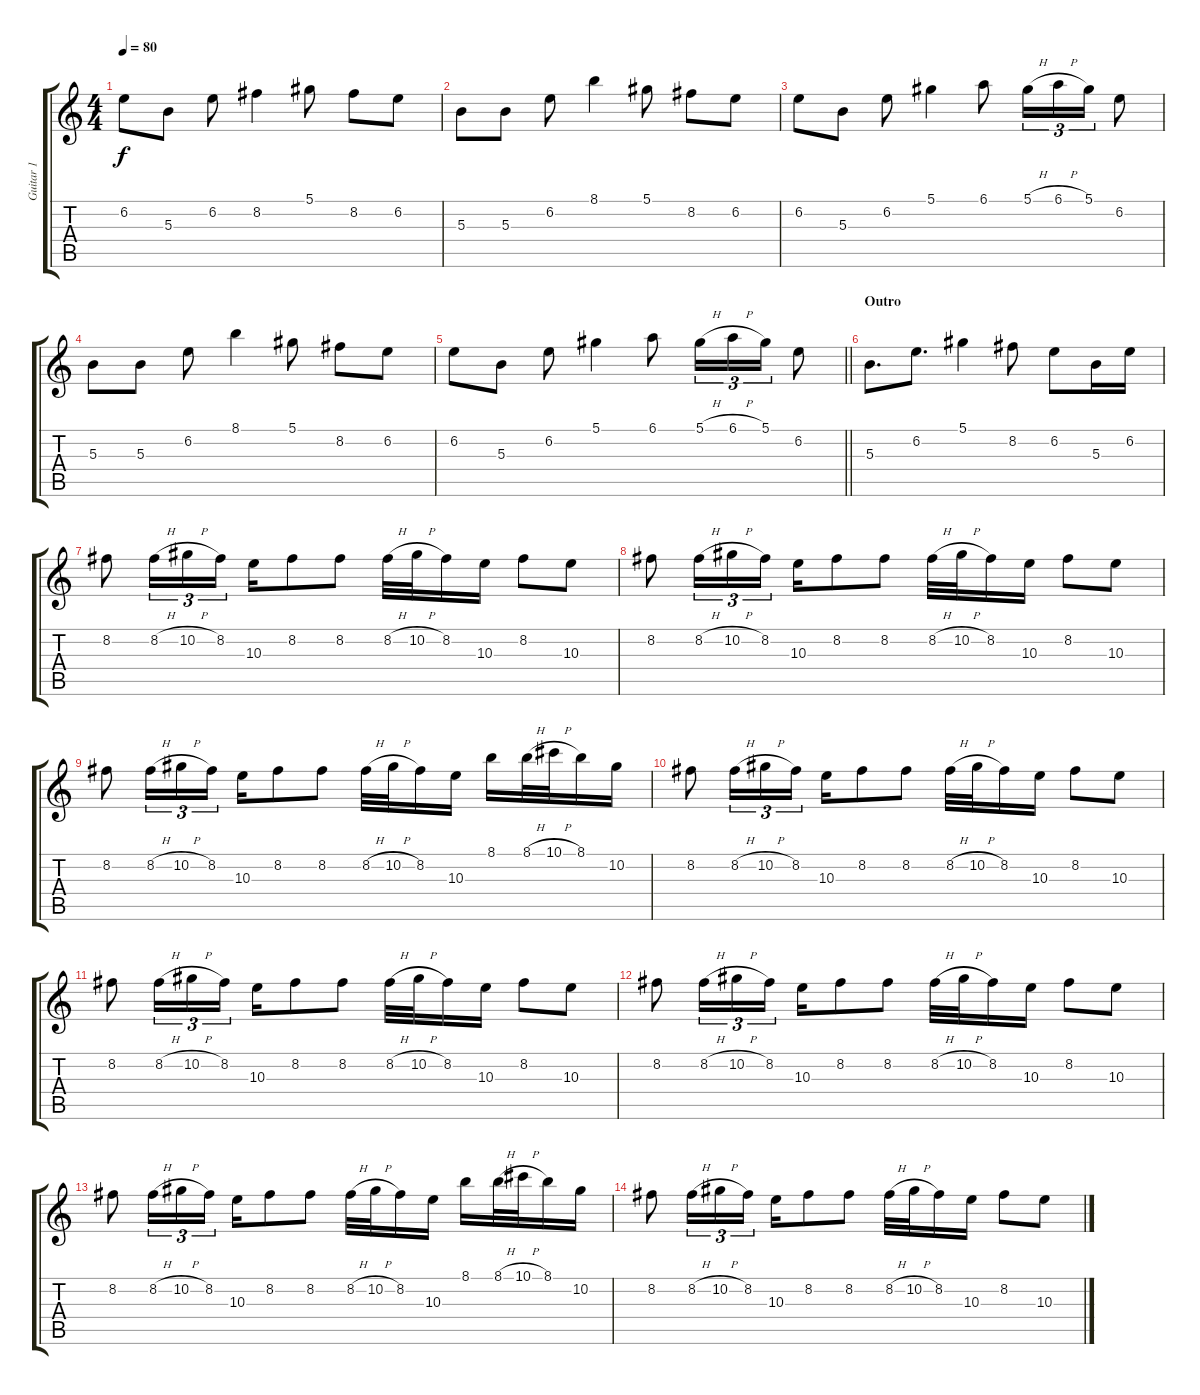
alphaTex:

\track ("Guitar 1" "Guitar 1") {instrument overdrivenguitar}
\staff {score tabs}
\tuning (Eb4 Bb3 Gb3 Db3 Ab2 Eb2) {hide}
\ts (4 4)
\tempo 80
\clef g2
\ks c
6.2.8{dy f} 5.3.8 6.2.8 8.2.4 5.1.8 8.2.8 6.2.8 |
5.3.8 5.3.8 6.2.8 8.1.4 5.1.8 8.2.8 6.2.8 |
6.2.8 5.3.8 6.2.8 5.1.4 6.1.8 5.1{h}.16{tu (3 2)} 6.1{h}.16{tu (3 2)} 5.1.16{tu (3 2)} 6.2.8 |
5.3.8 5.3.8 6.2.8 8.1.4 5.1.8 8.2.8 6.2.8 |
\barLineRight lightlight
6.2.8 5.3.8 6.2.8 5.1.4 6.1.8 5.1{h}.16{tu (3 2)} 6.1{h}.16{tu (3 2)} 5.1.16{tu (3 2)} 6.2.8 |
\section ("" "Outro")
5.3.8{d} 6.2.8{d} 5.1.4 8.2.8 6.2.8 5.3.16 6.2.16 |
8.2.8 8.2{h}.16{tu (3 2)} 10.2{h}.16{tu (3 2)} 8.2.16{tu (3 2)} 10.3.16 8.2.8 8.2.8 8.2{h}.32 10.2{h}.32 8.2.16 10.3.16 8.2.8 10.3.8 |
8.2.8 8.2{h}.16{tu (3 2)} 10.2{h}.16{tu (3 2)} 8.2.16{tu (3 2)} 10.3.16 8.2.8 8.2.8 8.2{h}.32 10.2{h}.32 8.2.16 10.3.16 8.2.8 10.3.8 |
8.2.8 8.2{h}.16{tu (3 2)} 10.2{h}.16{tu (3 2)} 8.2.16{tu (3 2)} 10.3.16 8.2.8 8.2.8 8.2{h}.32 10.2{h}.32 8.2.16 10.3.16 8.1.16 8.1{h}.32 10.1{h}.32 8.1.16 10.2.16 |
8.2.8 8.2{h}.16{tu (3 2)} 10.2{h}.16{tu (3 2)} 8.2.16{tu (3 2)} 10.3.16 8.2.8 8.2.8 8.2{h}.32 10.2{h}.32 8.2.16 10.3.16 8.2.8 10.3.8 |
8.2.8 8.2{h}.16{tu (3 2)} 10.2{h}.16{tu (3 2)} 8.2.16{tu (3 2)} 10.3.16 8.2.8 8.2.8 8.2{h}.32 10.2{h}.32 8.2.16 10.3.16 8.2.8 10.3.8 |
8.2.8 8.2{h}.16{tu (3 2)} 10.2{h}.16{tu (3 2)} 8.2.16{tu (3 2)} 10.3.16 8.2.8 8.2.8 8.2{h}.32 10.2{h}.32 8.2.16 10.3.16 8.2.8 10.3.8 |
8.2.8 8.2{h}.16{tu (3 2)} 10.2{h}.16{tu (3 2)} 8.2.16{tu (3 2)} 10.3.16 8.2.8 8.2.8 8.2{h}.32 10.2{h}.32 8.2.16 10.3.16 8.1.16 8.1{h}.32 10.1{h}.32 8.1.16 10.2.16 |
8.2.8 8.2{h}.16{tu (3 2)} 10.2{h}.16{tu (3 2)} 8.2.16{tu (3 2)} 10.3.16 8.2.8 8.2.8 8.2{h}.32 10.2{h}.32 8.2.16 10.3.16 8.2.8 10.3.8
